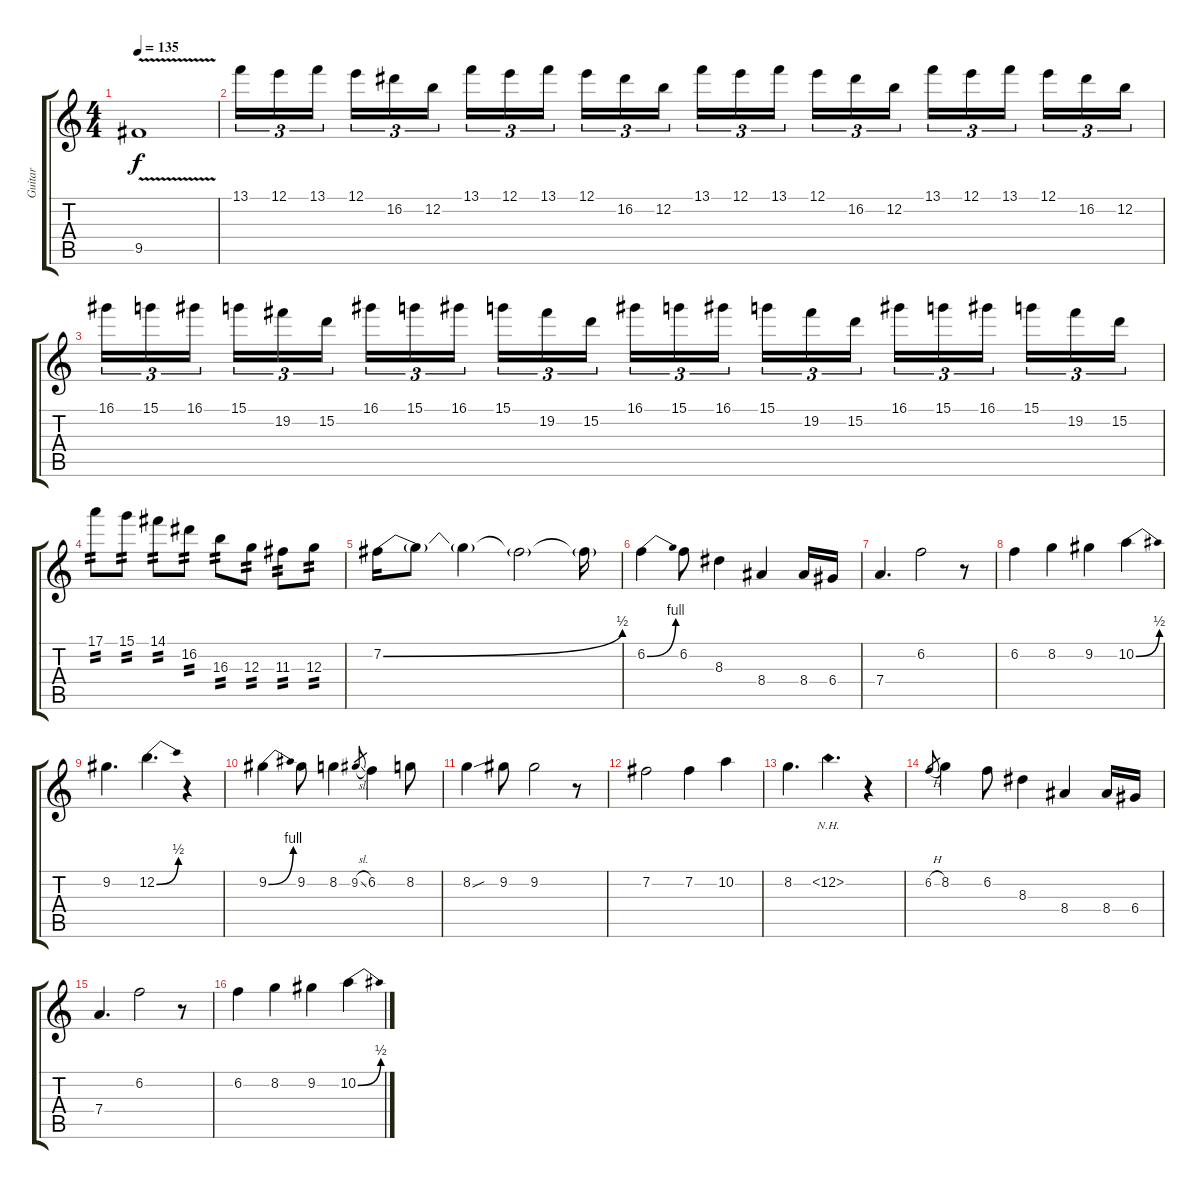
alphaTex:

\track ("Guitar" "Guitar") {instrument distortionguitar}
\staff {score tabs}
\tuning (E4 B3 G3 D3 A2 E2) {hide}
\ts (4 4)
\tempo 135
\clef g2
\ks c
9.5{v}.1{dy f} |
13.1.16{tu (3 2)} 12.1.16{tu (3 2)} 13.1.16{tu (3 2) beam splitsecondary} 12.1.16{tu (3 2)} 16.2.16{tu (3 2)} 12.2.16{tu (3 2)} 13.1.16{tu (3 2)} 12.1.16{tu (3 2)} 13.1.16{tu (3 2) beam splitsecondary} 12.1.16{tu (3 2)} 16.2.16{tu (3 2)} 12.2.16{tu (3 2)} 13.1.16{tu (3 2)} 12.1.16{tu (3 2)} 13.1.16{tu (3 2) beam splitsecondary} 12.1.16{tu (3 2)} 16.2.16{tu (3 2)} 12.2.16{tu (3 2)} 13.1.16{tu (3 2)} 12.1.16{tu (3 2)} 13.1.16{tu (3 2) beam splitsecondary} 12.1.16{tu (3 2)} 16.2.16{tu (3 2)} 12.2.16{tu (3 2)} |
16.1.16{tu (3 2)} 15.1.16{tu (3 2)} 16.1.16{tu (3 2) beam splitsecondary} 15.1.16{tu (3 2)} 19.2.16{tu (3 2)} 15.2.16{tu (3 2)} 16.1.16{tu (3 2)} 15.1.16{tu (3 2)} 16.1.16{tu (3 2) beam splitsecondary} 15.1.16{tu (3 2)} 19.2.16{tu (3 2)} 15.2.16{tu (3 2)} 16.1.16{tu (3 2)} 15.1.16{tu (3 2)} 16.1.16{tu (3 2) beam splitsecondary} 15.1.16{tu (3 2)} 19.2.16{tu (3 2)} 15.2.16{tu (3 2)} 16.1.16{tu (3 2)} 15.1.16{tu (3 2)} 16.1.16{tu (3 2) beam splitsecondary} 15.1.16{tu (3 2)} 19.2.16{tu (3 2)} 15.2.16{tu (3 2)} |
17.1.8{tp 2} 15.1.8{tp 2} 14.1.8{tp 2} 16.2.8{tp 2} 16.3.8{tp 2} 12.3.8{tp 2} 11.3.8{tp 2} 12.3.8{tp 2} |
7.2{be (bend 0 0 60 2)}.16 7.2{t}.8 7.2{t}.4 7.2{t}.2 7.2{t}.16 |
6.2{be (bend 0 0 60 4)}.4 6.2.8 8.3.4 8.4.4 8.4.16 6.4.16 |
7.4.4{d} 6.2.2 r.8 |
6.2.4 8.2.4 9.2.4 10.2{be (bend 0 0 60 2)}.4 |
9.2.4{d} 12.2{be (bend 0 0 60 2)}.4{d} r.4 |
9.2{be (bend 0 0 60 4)}.4 9.2.8 8.2.4 9.2{sl}.8{gr} 6.2.4 8.2.8 |
8.2{sou}.4 9.2.8 9.2.2 r.8 |
7.2.2 7.2.4 10.2.4 |
8.2.4{d} 20.2{nh}.4{d} r.4 |
6.2{h}.8{gr} 8.2.4 6.2.8 8.3.4 8.4.4 8.4.16 6.4.16 |
7.4.4{d} 6.2.2 r.8 |
6.2.4 8.2.4 9.2.4 10.2{be (bend 0 0 60 2)}.4
